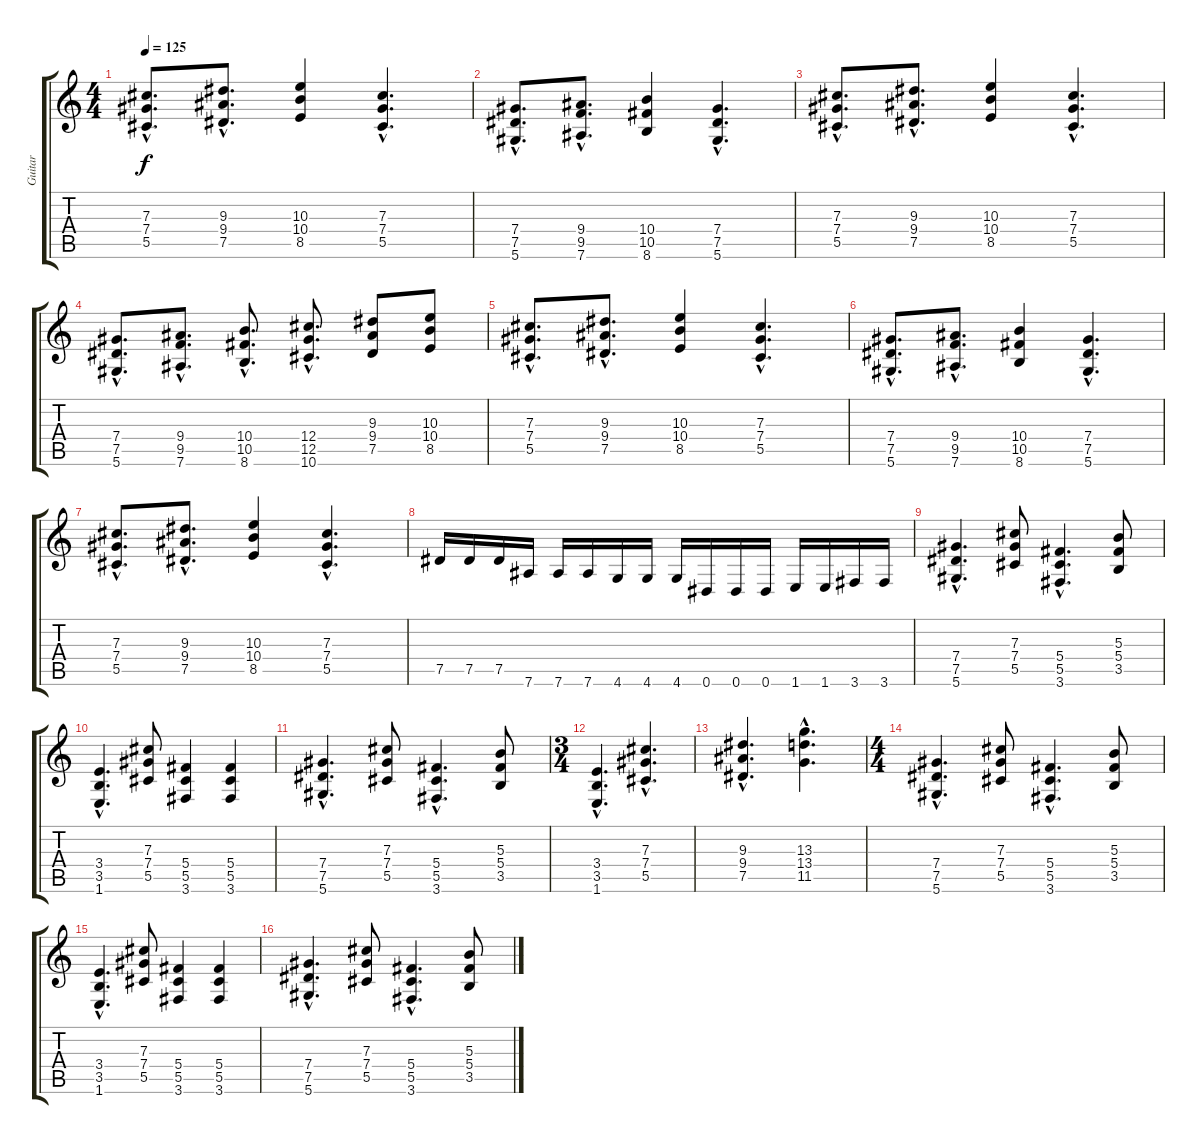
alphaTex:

\track ("Guitar" "Guitar") {instrument distortionguitar}
\staff {score tabs}
\tuning (Eb4 Bb3 Gb3 Db3 Ab2 Eb2) {hide}
\ts (4 4)
\tempo 125
\clef g2
\ks c
(7.3{hac} 7.4{hac} 5.5{hac}).8{d dy f} (9.3{hac} 9.4{hac} 7.5{hac}).8{d} (10.3 10.4 8.5).4 (7.3{hac} 7.4{hac} 5.5{hac}).4{d} |
(7.4{hac} 7.5{hac} 5.6{hac}).8{d} (9.4{hac} 9.5{hac} 7.6{hac}).8{d} (10.4 10.5 8.6).4 (7.4{hac} 7.5{hac} 5.6{hac}).4{d} |
(7.3{hac} 7.4{hac} 5.5{hac}).8{d} (9.3{hac} 9.4{hac} 7.5{hac}).8{d} (10.3 10.4 8.5).4 (7.3{hac} 7.4{hac} 5.5{hac}).4{d} |
(7.4{hac} 7.5{hac} 5.6{hac}).8{d} (9.4{hac} 9.5{hac} 7.6{hac}).8{d} (10.4{hac} 10.5{hac} 8.6{hac}).8{d} (12.4{hac} 12.5{hac} 10.6{hac}).8{d} (9.3 9.4 7.5).8 (10.3 10.4 8.5).8 |
(7.3{hac} 7.4{hac} 5.5{hac}).8{d} (9.3{hac} 9.4{hac} 7.5{hac}).8{d} (10.3 10.4 8.5).4 (7.3{hac} 7.4{hac} 5.5{hac}).4{d} |
(7.4{hac} 7.5{hac} 5.6{hac}).8{d} (9.4{hac} 9.5{hac} 7.6{hac}).8{d} (10.4 10.5 8.6).4 (7.4{hac} 7.5{hac} 5.6{hac}).4{d} |
(7.3{hac} 7.4{hac} 5.5{hac}).8{d} (9.3{hac} 9.4{hac} 7.5{hac}).8{d} (10.3 10.4 8.5).4 (7.3{hac} 7.4{hac} 5.5{hac}).4{d} |
7.5.16 7.5.16 7.5.16 7.6.16 7.6.16 7.6.16 4.6.16 4.6.16 4.6.16 0.6.16 0.6.16 0.6.16 1.6.16 1.6.16 3.6.16 3.6.16 |
(7.4{hac} 7.5{hac} 5.6{hac}).4{d} (7.3 7.4 5.5).8 (5.4{hac} 5.5{hac} 3.6{hac}).4{d} (5.3 5.4 3.5).8 |
(3.4{hac} 3.5{hac} 1.6{hac}).4{d} (7.3 7.4 5.5).8 (5.4 5.5 3.6).4 (5.4 5.5 3.6).4 |
(7.4{hac} 7.5{hac} 5.6{hac}).4{d} (7.3 7.4 5.5).8 (5.4{hac} 5.5{hac} 3.6{hac}).4{d} (5.3 5.4 3.5).8 |
\ts (3 4)
(3.4{hac} 3.5{hac} 1.6{hac}).4{d} (7.3{hac} 7.4{hac} 5.5{hac}).4{d} |
(9.3{hac} 9.4{hac} 7.5{hac}).4{d} (13.3{hac} 13.4{hac} 11.5{hac}).4{d} |
\ts (4 4)
(7.4{hac} 7.5{hac} 5.6{hac}).4{d} (7.3 7.4 5.5).8 (5.4{hac} 5.5{hac} 3.6{hac}).4{d} (5.3 5.4 3.5).8 |
(3.4{hac} 3.5{hac} 1.6{hac}).4{d} (7.3 7.4 5.5).8 (5.4 5.5 3.6).4 (5.4 5.5 3.6).4 |
(7.4{hac} 7.5{hac} 5.6{hac}).4{d} (7.3 7.4 5.5).8 (5.4{hac} 5.5{hac} 3.6{hac}).4{d} (5.3 5.4 3.5).8
